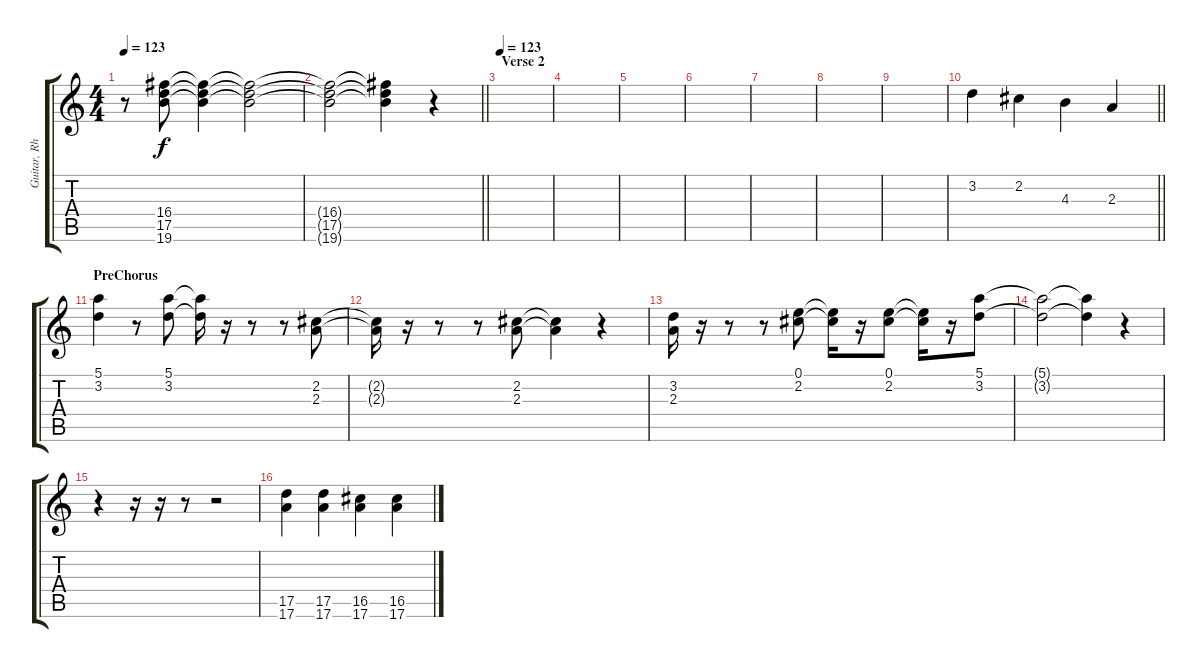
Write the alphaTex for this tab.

\track ("Guitar, Rhythm" "Guitar, Rh") {instrument electricguitarmuted}
\staff {score tabs}
\tuning (E4 B3 G3 D3 A2 E2) {hide}
\ts (4 4)
\tempo 123
\clef g2
\ks c
r.8{dy f} (16.4 17.5 19.6).8 (16.4{t} 17.5{t} 19.6{t}).4 (16.4{t} 17.5{t} 19.6{t}).2 |
\barLineRight lightlight
(16.4{t} 17.5{t} 19.6{t}).2 (16.4{t} 17.5{t} 19.6{t}).4 r.4 |
\section ("" "Verse 2")
\tempo 123
|
|
|
|
|
|
|
\barLineRight lightlight
3.2.4 2.2.4 4.3.4 2.3.4 |
\section ("" "PreChorus")
(5.1 3.2).4 r.8 (5.1 3.2).8 (5.1{t} 3.2{t}).16 r.16 r.8 r.8 (2.2 2.3).8 |
(2.2{t} 2.3{t}).16 r.16 r.8 r.8 (2.2 2.3).8 (2.2{t} 2.3{t}).4 r.4 |
(3.2 2.3).16 r.16 r.8 r.8 (0.1 2.2).8 (0.1{t} 2.2{t}).16 r.16 (0.1 2.2).8 (0.1{t} 2.2{t}).16 r.16 (5.1 3.2).8 |
(5.1{t} 3.2{t}).2 (5.1{t} 3.2{t}).4 r.4 |
r.4 r.16 r.16 r.8 r.2 |
(17.5 17.6).4 (17.5 17.6).4 (16.5 17.6).4 (16.5 17.6).4
